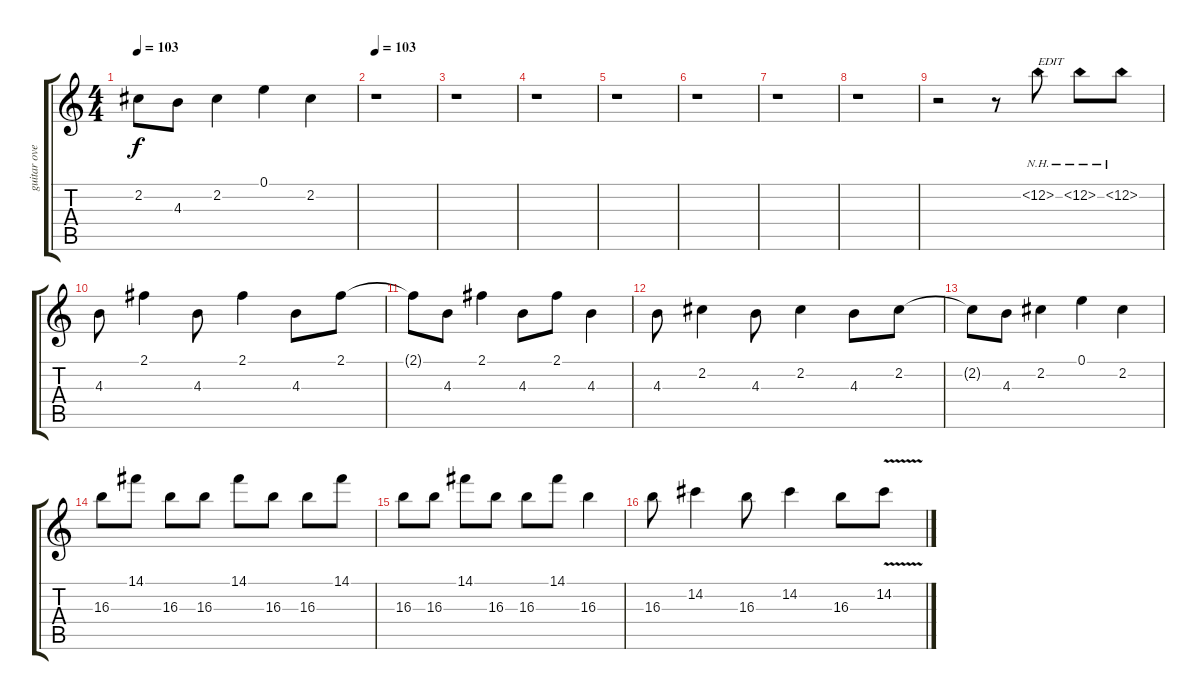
\track ("guitar overdubs" "guitar ove") {instrument overdrivenguitar}
\staff {score tabs}
\tuning (E4 B3 G3 D3 A2 E2) {hide}
\ts (4 4)
\tempo 103
\clef g2
\ks c
2.2{t}.8{dy f} 4.3.8 2.2.4 0.1.4 2.2.4 |
\tempo 103
r.1 |
r.1 |
r.1 |
r.1 |
r.1 |
r.1 |
r.1 |
r.2 r.8 12.2{nh}.8{txt "EDIT"} 12.2{nh}.8 12.2{nh}.8 |
4.3.8{volume 10} 2.1.4 4.3.8 2.1.4 4.3.8 2.1.8 |
2.1{t}.8 4.3.8 2.1.4 4.3.8 2.1.8 4.3.4 |
4.3.8 2.2.4 4.3.8 2.2.4 4.3.8 2.2.8 |
2.2{t}.8 4.3.8 2.2.4 0.1.4 2.2.4 |
16.3.8 14.1.8 16.3.8 16.3.8 14.1.8 16.3.8 16.3.8 14.1.8 |
16.3.8 16.3.8 14.1.8 16.3.8 16.3.8 14.1.8 16.3.4 |
16.3.8 14.2.4 16.3.8 14.2.4 16.3.8 14.2{v}.8
